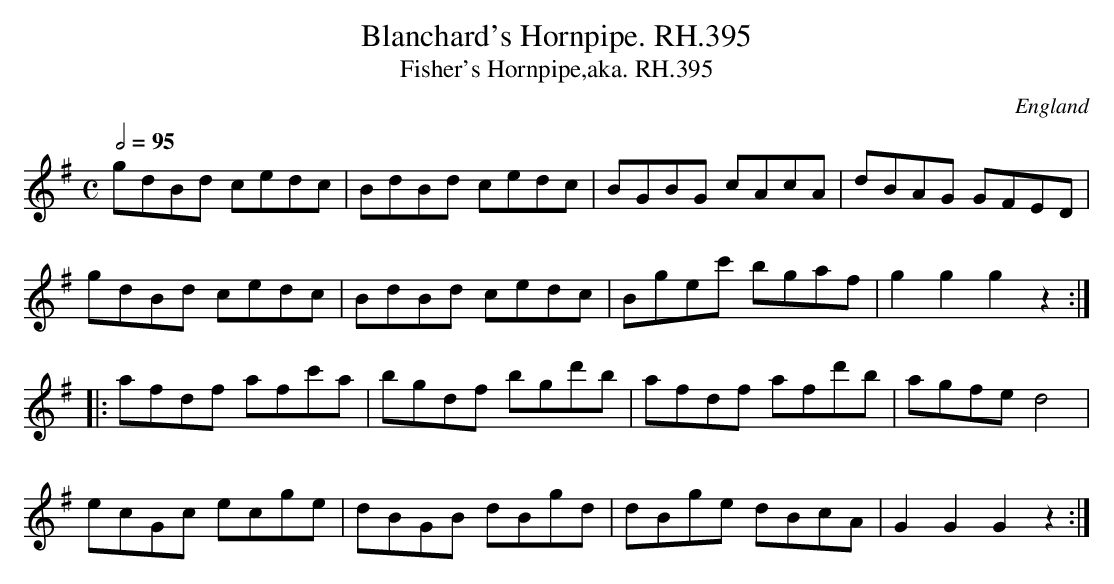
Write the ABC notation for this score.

X:1
T:Blanchard's Hornpipe. RH.395
T:Fisher's Hornpipe,aka. RH.395
O:England
M:C
L:1/8
Q:2/4=95
K:G major
gdBd cedc|BdBd cedc|BGBG cAcA|dBAG GFED|!
gdBd cedc|BdBd cedc|Bgec' bgaf|g2g2 g2z2:|!
|:afdf afc'a|bgdf bgd'b|afdf afd'b|agfe d4|!
ecGc ecge|dBGB dBgd|dBge dBcA|G2G2 G2z2:|
